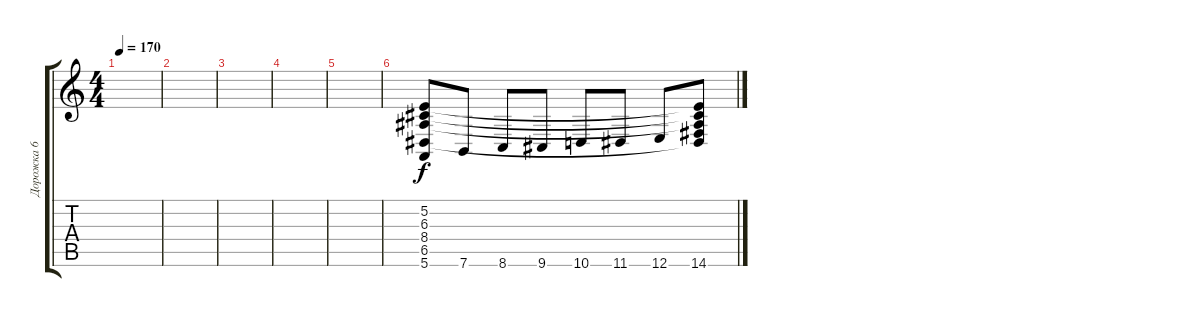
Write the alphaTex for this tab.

\track ("Дорожка 6" "Дорожка 6") {instrument applause}
\staff {score tabs}
\tuning (E4 B3 G3 D3 A2 E2) {hide}
\ts (4 4)
\tempo 170
\clef g2
\ks c
|
|
|
|
|
(5.2 6.3 8.4 6.5 5.6).8 7.6.8 8.6.8 9.6.8 10.6.8 11.6.8 12.6.8 (5.2{t} 6.3{t} 8.4{t} 6.5{t} 14.6).8
